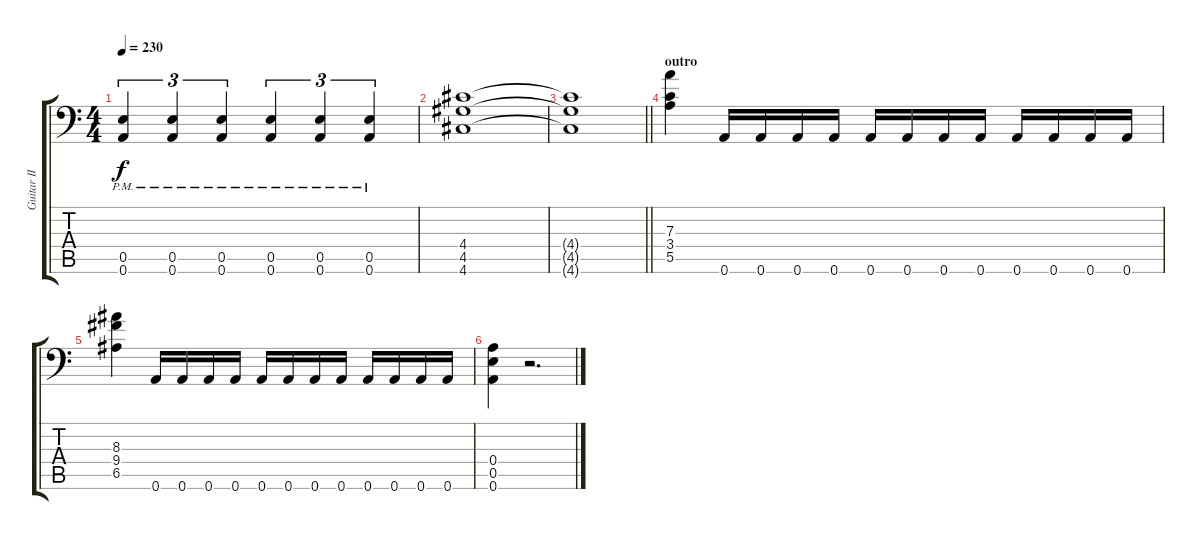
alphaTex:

\track ("Guitar II" "Guitar II") {instrument distortionguitar}
\staff {score tabs}
\tuning (B3 Gb3 D3 A2 E2 A1) {hide}
\ts (4 4)
\tempo 230
\clef f4
\ks c
(0.5{pm} 0.6{pm}).4{tu (3 2) dy f} (0.5{pm} 0.6{pm}).4{tu (3 2)} (0.5{pm} 0.6{pm}).4{tu (3 2)} (0.5{pm} 0.6{pm}).4{tu (3 2)} (0.5{pm} 0.6{pm}).4{tu (3 2)} (0.5{pm} 0.6{pm}).4{tu (3 2)} |
(4.4 4.5 4.6).1 |
\barLineRight lightlight
(4.4{t} 4.5{t} 4.6{t}).1 |
\section ("" "outro")
(7.3 3.4 5.5).4 0.6.16 0.6.16 0.6.16 0.6.16 0.6.16 0.6.16 0.6.16 0.6.16 0.6.16 0.6.16 0.6.16 0.6.16 |
(8.3 9.4 6.5).4 0.6.16 0.6.16 0.6.16 0.6.16 0.6.16 0.6.16 0.6.16 0.6.16 0.6.16 0.6.16 0.6.16 0.6.16 |
(0.4 0.5 0.6).4 r.2{d}
